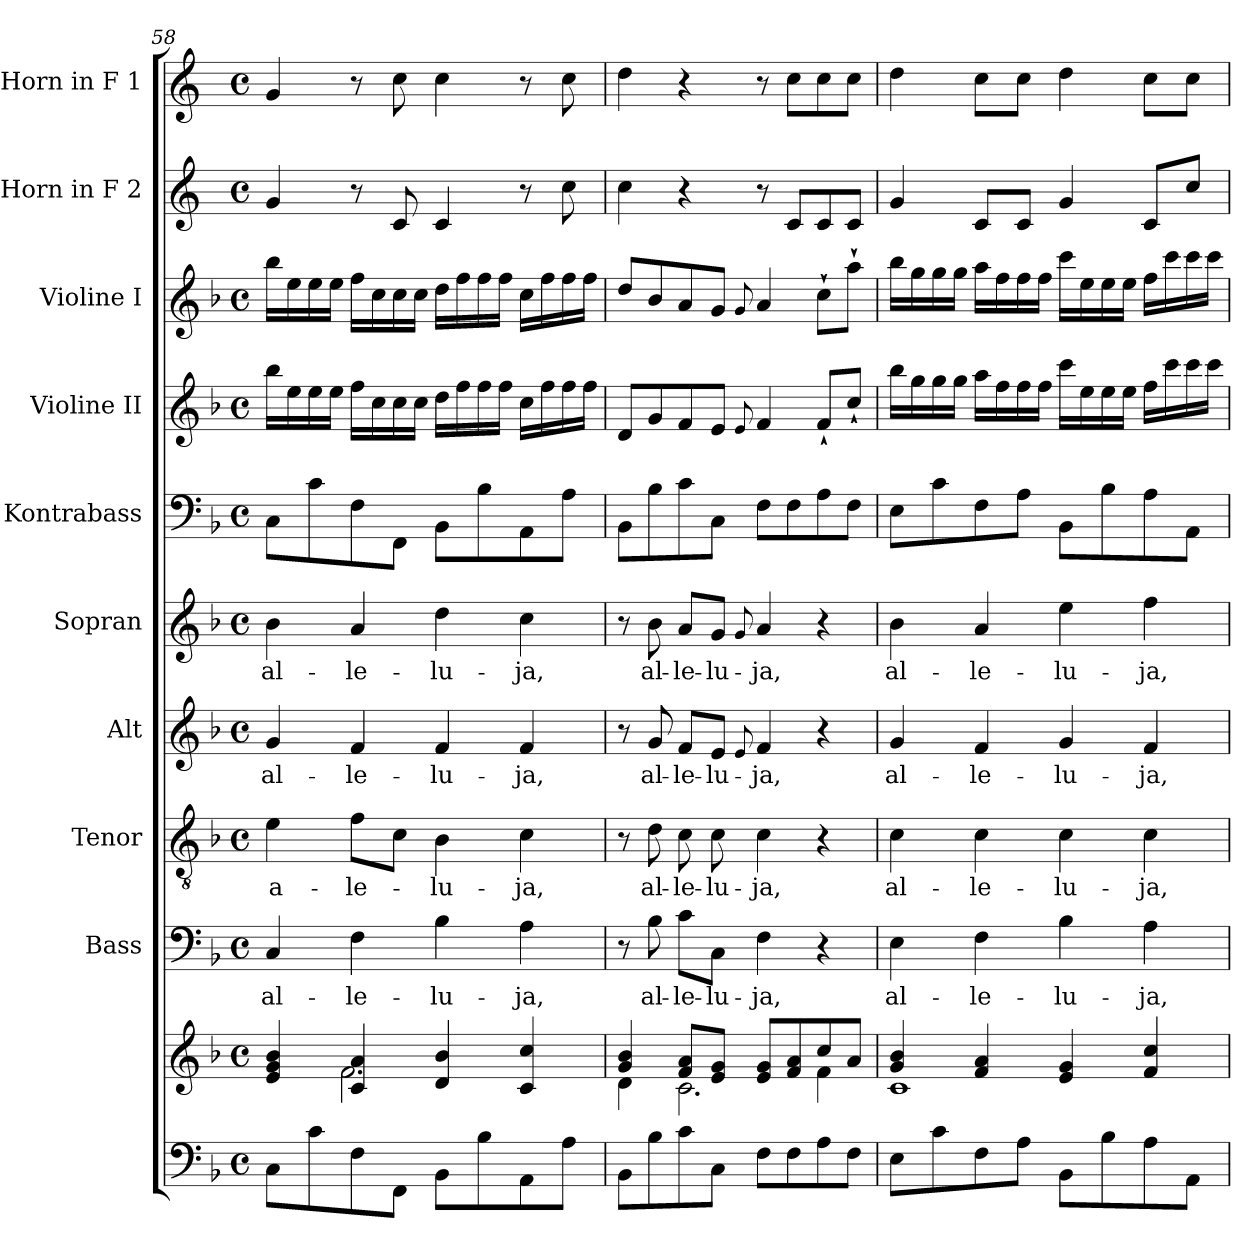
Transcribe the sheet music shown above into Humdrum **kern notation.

**kern	**kern	**kern	**text	**kern	**text	**kern	**text	**kern	**text	**kern	**kern	**kern	**kern	**kern
*part10	*part10	*part9	*part9	*part8	*part8	*part7	*part7	*part6	*part6	*part5	*part4	*part3	*part2	*part1
*staff11	*staff10	*staff9	*staff9	*staff8	*staff8	*staff7	*staff7	*staff6	*staff6	*staff5	*staff4	*staff3	*staff2	*staff1
*	*	*I"Bass	*	*I"Tenor	*	*I"Alt	*	*I"Sopran	*	*I"Kontrabass	*I"Violine II	*I"Violine I	*I"Horn in F 2	*I"Horn in F 1
*	*	*I'B.	*	*I'T.	*	*I'A.	*	*I'S.	*	*I'Kb.	*I'Vl. II	*I'Vl. I	*	*
!!LO:PB:g=z
*clefF4	*clefG2	*clefF4	*	*clefGv2	*	*clefG2	*	*clefG2	*	*clefF4	*clefG2	*clefG2	*clefG2	*clefG2
*	*	*	*	*	*	*	*	*	*	*ITrd7c12	*	*	*ITrd4c7	*ITrd4c7
*k[b-]	*k[b-]	*k[b-]	*	*k[b-]	*	*k[b-]	*	*k[b-]	*	*k[b-]	*k[b-]	*k[b-]	*k[b-]	*k[b-]
*F:	*F:	*F:	*	*F:	*	*F:	*	*F:	*	*F:	*F:	*F:	*F:	*F:
*M4/4	*M4/4	*M4/4	*	*M4/4	*	*M4/4	*	*M4/4	*	*M4/4	*M4/4	*M4/4	*M4/4	*M4/4
*met(c)	*met(c)	*met(c)	*	*met(c)	*	*met(c)	*	*met(c)	*	*met(c)	*met(c)	*met(c)	*met(c)	*met(c)
=58	=58	=58	=58	=58	=58	=58	=58	=58	=58	=58	=58	=58	=58	=58
*	*^	*	*	*	*	*	*	*	*	*	*	*	*	*
!	!	!	!	!LO:LY:b	!	!LO:LY:b	!	!LO:LY:b	!	!LO:LY:b	!	!	!	!	!
8C\L	4e/ 4g/ 4b-/	4ryy	4C/	al-	4e\	a-	4g/	al-	4b-\	al-	8CC\L	16bb-\LL	16bb-\LL	4c/	4c/
.	.	.	.	.	.	.	.	.	.	.	.	16ee\	16ee\	.	.
8c\	.	.	.	.	.	.	.	.	.	.	8C\	16ee\	16ee\	.	.
.	.	.	.	.	.	.	.	.	.	.	.	16ee\JJ	16ee\JJ	.	.
!	!	!	!	!LO:LY:b	!	!LO:LY:b	!	!LO:LY:b	!	!LO:LY:b	!	!	!	!	!
8F\	4c/ 4a/	2.f\	4F\	-le-	8f\L	-le-	4f/	-le-	4a/	-le-	8FF\	16ff\LL	16ff\LL	8r	8r
.	.	.	.	.	.	.	.	.	.	.	.	16cc\	16cc\	.	.
8FF\J	.	.	.	.	8c\J	.	.	.	.	.	8FFF\J	16cc\	16cc\	8F/	8f\
.	.	.	.	.	.	.	.	.	.	.	.	16cc\JJ	16cc\JJ	.	.
!	!	!	!	!LO:LY:b	!	!LO:LY:b	!	!LO:LY:b	!	!LO:LY:b	!	!	!	!	!
8BB-\L	4d/ 4b-/	.	4B-\	-lu-	4B-\	-lu-	4f/	-lu-	4dd\	-lu-	8BBB-\L	16dd\LL	16dd\LL	4F/	4f\
.	.	.	.	.	.	.	.	.	.	.	.	16ff\	16ff\	.	.
8B-\	.	.	.	.	.	.	.	.	.	.	8BB-\	16ff\	16ff\	.	.
.	.	.	.	.	.	.	.	.	.	.	.	16ff\JJ	16ff\JJ	.	.
!	!	!	!	!LO:LY:b	!	!LO:LY:b	!	!LO:LY:b	!	!LO:LY:b	!	!	!	!	!
8AA\	4c/ 4cc/	.	4A\	-ja,	4c\	-ja,	4f/	-ja,	4cc\	-ja,	8AAA\	16cc\LL	16cc\LL	8r	8r
.	.	.	.	.	.	.	.	.	.	.	.	16ff\	16ff\	.	.
8A\J	.	.	.	.	.	.	.	.	.	.	8AA\J	16ff\	16ff\	8f\	8f\
.	.	.	.	.	.	.	.	.	.	.	.	16ff\JJ	16ff\JJ	.	.
=59	=59	=59	=59	=59	=59	=59	=59	=59	=59	=59	=59	=59	=59	=59	=59
*	*	*^	*	*	*	*	*	*	*	*	*	*	*	*	*
8BB-\L	4g/ 4b-/	4d\	2.ryy	8r	.	8r	.	8r	.	8r	.	8BBB-\L	8d/L	8dd/L	4f\	4g\
!	!	!	!	!	!LO:LY:b	!	!LO:LY:b	!	!LO:LY:b	!	!LO:LY:b	!	!	!	!	!
8B-\	.	.	.	8B-\	al-	8d\	al-	8g/	al-	8b-\	al-	8BB-\	8g/	8b-/	.	.
!	!	!	!	!	!LO:LY:b	!	!LO:LY:b	!	!LO:LY:b	!	!LO:LY:b	!	!	!	!	!
8c\	8f/ 8a/L	2.c\	.	8c\L	-le-	8c\	-le-	8f/L	-le-	8a/L	-le-	8C\	8f/	8a/	4r	4r
!	!	!	!	!	!LO:LY:b	!	!LO:LY:b	!	!LO:LY:b	!	!LO:LY:b	!	!	!	!	!
8C\J	8e/ 8g/J	.	.	8C\J	-lu-	8c\	-lu-	8e/J	-lu-	8g/J	-lu-	8CC\J	8e/J	8g/J	.	.
.	.	.	.	.	.	.	.	8qqe/	.	8qqg/	.	.	8qqe/	8qqg/	.	.
!	!	!	!	!	!LO:LY:b	!	!LO:LY:b	!	!LO:LY:b	!	!LO:LY:b	!	!	!	!	!
8F\L	8e/ 8g/L	.	.	4F\	-ja,	4c\	-ja,	4f/	-ja,	4a/	-ja,	8FF\L	4f/	4a/	8r	8r
8F\	8f/ 8a/	.	.	.	.	.	.	.	.	.	.	8FF\	.	.	8F/L	8f\L
8A\	8cc/	.	4f\	4r	.	4r	.	4r	.	4r	.	8AA\	8f`</L	8cc`>\L	8F/	8f\
8F\J	8a/J	.	.	.	.	.	.	.	.	.	.	8FF\J	8cc`</J	8aa`>\J	8F/J	8f\J
*	*	*v	*v	*	*	*	*	*	*	*	*	*	*	*	*	*
=60	=60	=60	=60	=60	=60	=60	=60	=60	=60	=60	=60	=60	=60	=60	=60
!	!	!	!	!LO:LY:b	!	!LO:LY:b	!	!LO:LY:b	!	!LO:LY:b	!	!	!	!	!
8E\L	4g/ 4b-/	1c	4E\	al-	4c\	al-	4g/	al-	4b-\	al-	8EE\L	16bb-\LL	16bb-\LL	4c/	4g\
.	.	.	.	.	.	.	.	.	.	.	.	16gg\	16gg\	.	.
8c\	.	.	.	.	.	.	.	.	.	.	8C\	16gg\	16gg\	.	.
.	.	.	.	.	.	.	.	.	.	.	.	16gg\JJ	16gg\JJ	.	.
!	!	!	!	!LO:LY:b	!	!LO:LY:b	!	!LO:LY:b	!	!LO:LY:b	!	!	!	!	!
8F\	4f/ 4a/	.	4F\	-le-	4c\	-le-	4f/	-le-	4a/	-le-	8FF\	16aa\LL	16aa\LL	8F/L	8f\L
.	.	.	.	.	.	.	.	.	.	.	.	16ff\	16ff\	.	.
8A\J	.	.	.	.	.	.	.	.	.	.	8AA\J	16ff\	16ff\	8F/J	8f\J
.	.	.	.	.	.	.	.	.	.	.	.	16ff\JJ	16ff\JJ	.	.
!	!	!	!	!LO:LY:b	!	!LO:LY:b	!	!LO:LY:b	!	!LO:LY:b	!	!	!	!	!
8BB-\L	4e/ 4g/	.	4B-\	-lu-	4c\	-lu-	4g/	-lu-	4ee\	-lu-	8BBB-\L	16ccc\LL	16ccc\LL	4c/	4g\
.	.	.	.	.	.	.	.	.	.	.	.	16ee\	16ee\	.	.
8B-\	.	.	.	.	.	.	.	.	.	.	8BB-\	16ee\	16ee\	.	.
.	.	.	.	.	.	.	.	.	.	.	.	16ee\JJ	16ee\JJ	.	.
!	!	!	!	!LO:LY:b	!	!LO:LY:b	!	!LO:LY:b	!	!LO:LY:b	!	!	!	!	!
8A\	4f/ 4cc/	.	4A\	-ja,	4c\	-ja,	4f/	-ja,	4ff\	-ja,	8AA\	16ff\LL	16ff\LL	8F/L	8f\L
.	.	.	.	.	.	.	.	.	.	.	.	16ccc\	16ccc\	.	.
8AA\J	.	.	.	.	.	.	.	.	.	.	8AAA\J	16ccc\	16ccc\	8f/J	8f\J
.	.	.	.	.	.	.	.	.	.	.	.	16ccc\JJ	16ccc\JJ	.	.
*	*v	*v	*	*	*	*	*	*	*	*	*	*	*	*	*
=	=	=	=	=	=	=	=	=	=	=	=	=	=	=
*-	*-	*-	*-	*-	*-	*-	*-	*-	*-	*-	*-	*-	*-	*-
